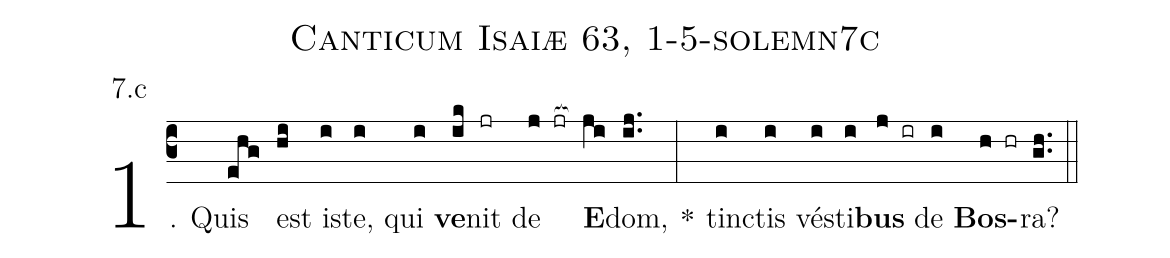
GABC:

name: Canticum Isaiæ 63, 1-5-solemn7c;
annotation: 7.c;
%%
(c3)1. Quis(ehg) est(hi) is(i)te,(i) qui(i) <b>ve</b>(ik)nit(jr) de(j jr[ocb:1{]) <b>E</b>(ji[ocb:0}])dom,(ij..) *(:) tinc(i)tis(i) vés(i)ti(i)<b>bus</b>(j ir) de(i) <b>Bos</b>(h hr)ra?(gh..) (::)
